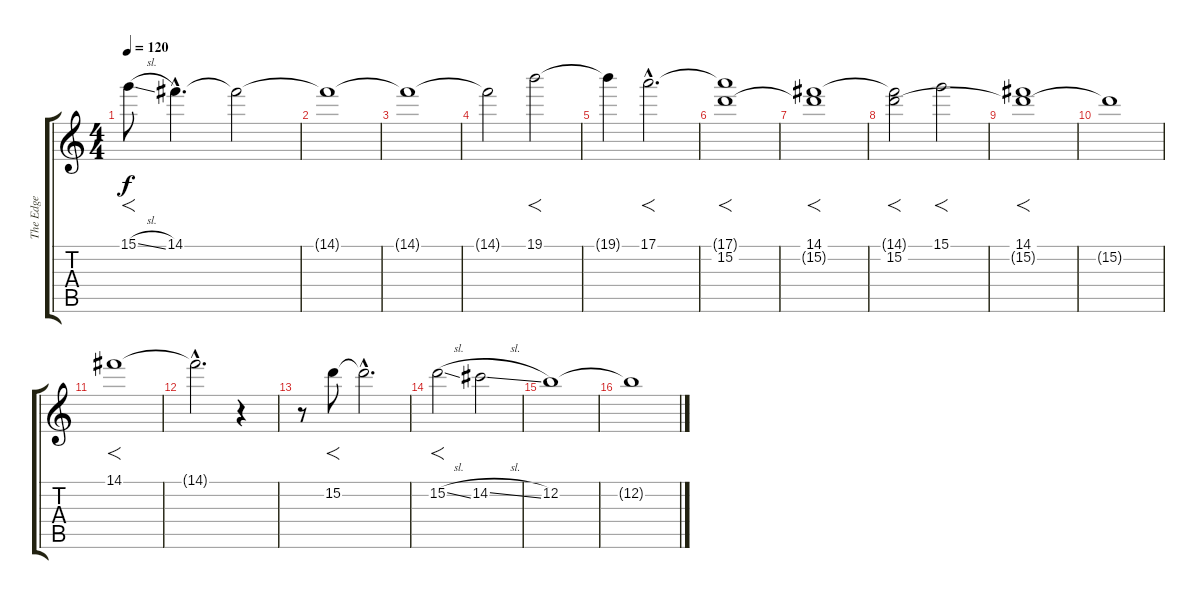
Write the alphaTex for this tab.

\track ("The Edge" "The Edge") {instrument overdrivenguitar}
\staff {score tabs}
\tuning (E4 B3 G3 D3 A2 E2) {hide}
\ts (4 4)
\tempo 120
\clef g2
\ks c
15.1{sl}.8{f dy f} 14.1{hac}.4{d} 14.1{t}.2 |
14.1{t}.1 |
14.1{t}.1 |
14.1{t}.2 19.1.2{f} |
19.1{t}.4 17.1{hac}.2{f d} |
(17.1{t} 15.2).1{f} |
(14.1 15.2{t}).1{f} |
(14.1{t} 15.2).2{f} 15.1.2{f} |
(14.1 15.2{t}).1{f} |
15.2{t}.1 |
14.1.1{f} |
14.1{hac t}.2{d} r.4 |
r.8 15.2.8{f} 15.2{hac t}.2{d} |
15.2{sl}.2{f} 14.2{sl}.2 |
12.2.1 |
12.2{t}.1
